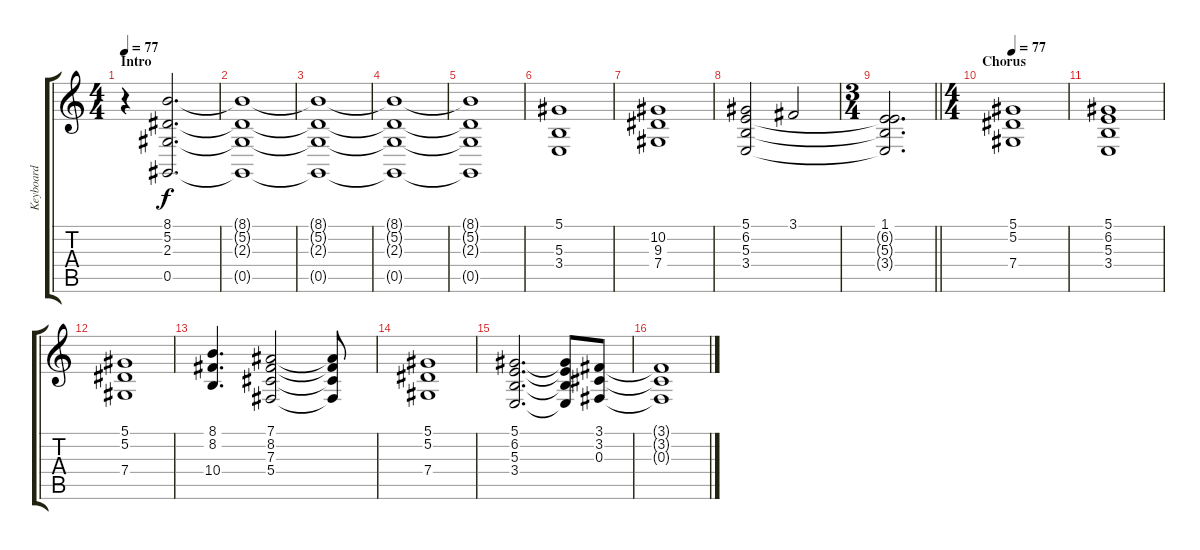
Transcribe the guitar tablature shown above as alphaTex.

\track ("Keyboard" "Keyboard") {instrument stringensemble1}
\staff {score tabs}
\tuning (Eb4 Bb3 Gb3 Db3 Ab2 Eb2) {hide}
\ts (4 4)
\section ("" "Intro")
\tempo 77
\tempo 60
\tempo 77
\clef g2
\ks c
r.4{dy f volume 0 instrument stringensemble1} (8.1 5.2 2.3 0.5).2{d volume 10} |
(8.1{t} 5.2{t} 2.3{t} 0.5{t}).1 |
(8.1{t} 5.2{t} 2.3{t} 0.5{t}).1 |
(8.1{t} 5.2{t} 2.3{t} 0.5{t}).1 |
(8.1{t} 5.2{t} 2.3{t} 0.5{t}).1 |
(5.1 5.3 3.4).1 |
(10.2 9.3 7.4).1 |
(5.1 6.2 5.3 3.4).2 3.1.2 |
\ts (3 4)
\barLineRight lightlight
(1.1 6.2{t} 5.3{t} 3.4{t}).2{d} |
\ts (4 4)
\section ("" "Chorus")
\tempo 77
(5.1 5.2 7.4).1{volume 7} |
(5.1 6.2 5.3 3.4).1 |
(5.1 5.2 7.4).1 |
(8.1 8.2 10.4).4{d} (7.1 8.2 7.3 5.4).2 (7.1{t} 8.2{t} 7.3{t} 5.4{t}).8 |
(5.1 5.2 7.4).1 |
(5.1 6.2 5.3 3.4).2{d} (5.1{t} 6.2{t} 5.3{t} 3.4{t}).8 (3.1 3.2 0.3).8 |
(3.1{t} 3.2{t} 0.3{t}).1
